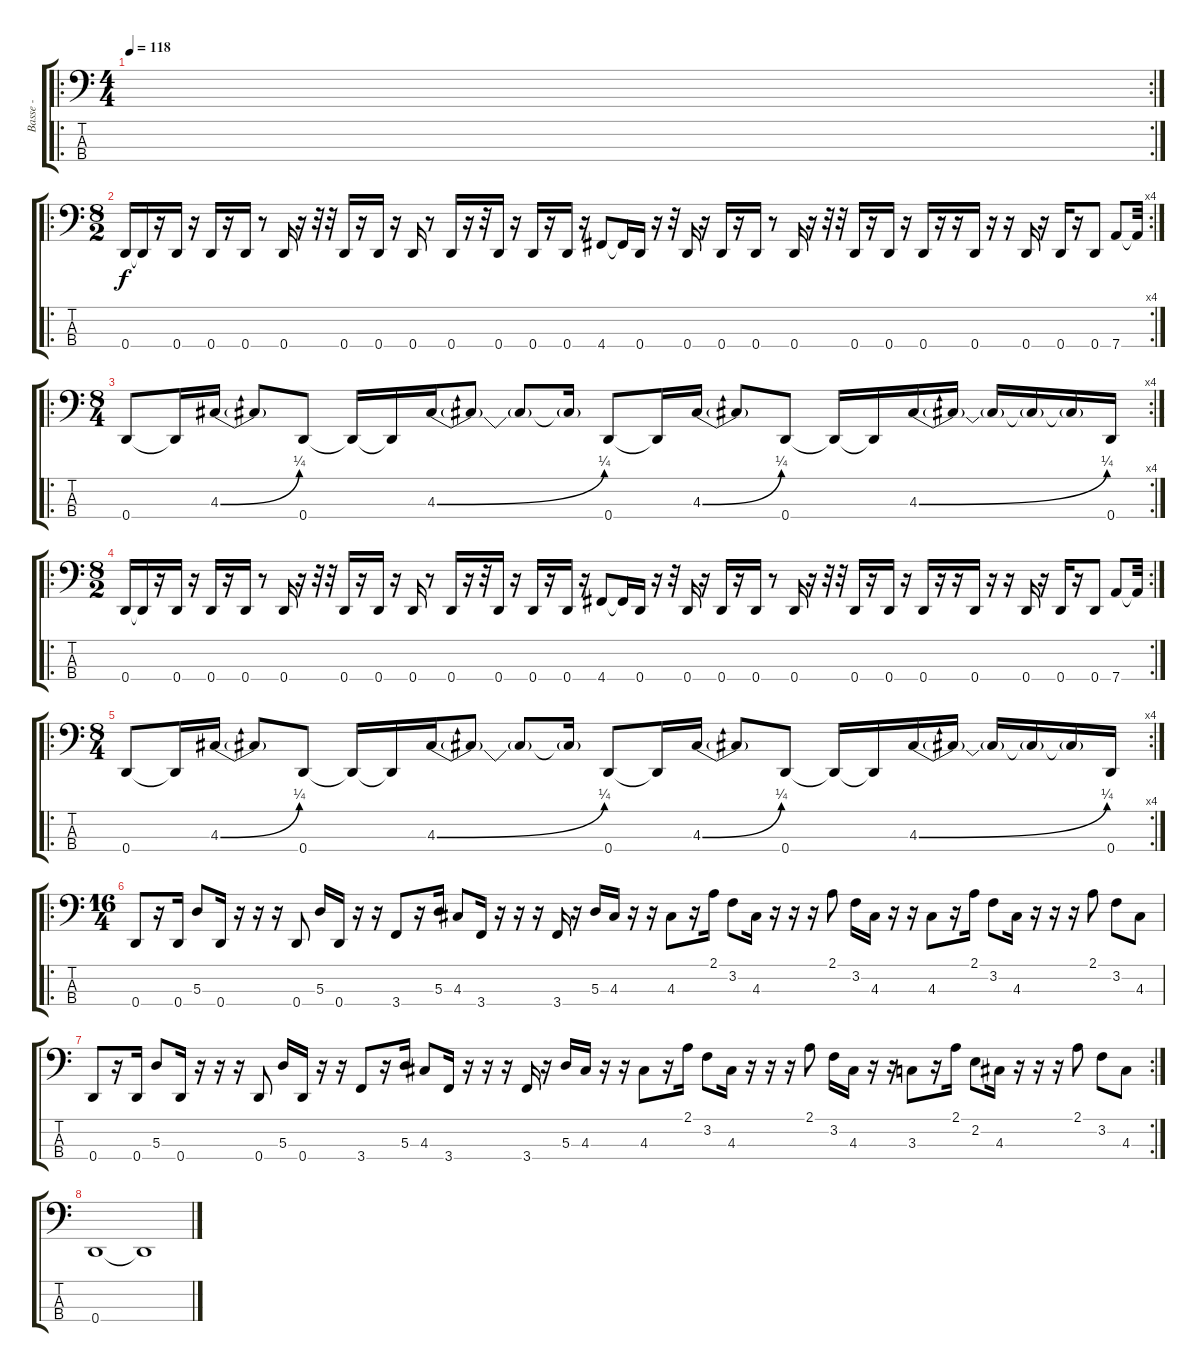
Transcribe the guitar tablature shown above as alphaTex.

\track ("Basse - " "Basse - ") {instrument electricbasspick}
\staff {score tabs}
\tuning (G2 D2 A1 D1) {hide}
\ro
\rc 2
\ts (4 4)
\tempo 118
\clef f4
\ks c
|
\ro
\rc 4
\ts (8 2)
0.4.16 0.4{t}.16 r.16 0.4.16 r.16 0.4.16 r.16 0.4.16 r.8 0.4.16 r.16 r.32 r.32 0.4.16 r.16 0.4.16 r.16 0.4.16 r.8 0.4.16 r.16 r.32 0.4.16 r.16 0.4.16 r.16 0.4.16 r.16 4.4.8 4.4{t}.16 0.4.16 r.16 r.32 0.4.16 r.16 0.4.16 r.16 0.4.16 r.8 0.4.16 r.16 r.32 r.32 0.4.16 r.16 0.4.16 r.16 0.4.16 r.16 r.16 0.4.16 r.16 r.16 0.4.16 r.16 0.4.16 r.16 0.4.8 7.4.8 7.4{t}.32 |
\ro
\rc 4
\ts (8 4)
0.4.8 0.4{t}.16 4.3{be (bend 0 0 60 1)}.16 4.3{t}.8 0.4.8 0.4{t}.16 0.4{t}.16 4.3{be (bend 0 0 60 1)}.16 4.3{t}.8 4.3{t}.8 4.3{t}.16 0.4.8 0.4{t}.16 4.3{be (bend 0 0 60 1)}.16 4.3{t}.8 0.4.8 0.4{t}.16 0.4{t}.16 4.3{be (bend 0 0 60 1)}.16 4.3{t}.16 4.3{t}.16 4.3{t}.16 4.3{t}.16 0.4.16 |
\ro
\rc 2
\ts (8 2)
0.4.16 0.4{t}.16 r.16 0.4.16 r.16 0.4.16 r.16 0.4.16 r.8 0.4.16 r.16 r.32 r.32 0.4.16 r.16 0.4.16 r.16 0.4.16 r.8 0.4.16 r.16 r.32 0.4.16 r.16 0.4.16 r.16 0.4.16 r.16 4.4.8 4.4{t}.16 0.4.16 r.16 r.32 0.4.16 r.16 0.4.16 r.16 0.4.16 r.8 0.4.16 r.16 r.32 r.32 0.4.16 r.16 0.4.16 r.16 0.4.16 r.16 r.16 0.4.16 r.16 r.16 0.4.16 r.16 0.4.16 r.16 0.4.8 7.4.8 7.4{t}.32 |
\ro
\rc 4
\ts (8 4)
0.4.8 0.4{t}.16 4.3{be (bend 0 0 60 1)}.16 4.3{t}.8 0.4.8 0.4{t}.16 0.4{t}.16 4.3{be (bend 0 0 60 1)}.16 4.3{t}.8 4.3{t}.8 4.3{t}.16 0.4.8 0.4{t}.16 4.3{be (bend 0 0 60 1)}.16 4.3{t}.8 0.4.8 0.4{t}.16 0.4{t}.16 4.3{be (bend 0 0 60 1)}.16 4.3{t}.16 4.3{t}.16 4.3{t}.16 4.3{t}.16 0.4.16 |
\ro
\ts (16 4)
0.4.8 r.16 0.4.16 5.3.8 0.4.16 r.16 r.16 r.16 0.4.8 5.3.16 0.4.16 r.16 r.16 3.4.8 r.16 5.3.16 4.3.8 3.4.16 r.16 r.16 r.16 3.4.16 r.16 5.3.16 4.3.16 r.16 r.16 4.3.8 r.16 2.1.16 3.2.8 4.3.16 r.16 r.16 r.16 2.1.8 3.2.16 4.3.16 r.16 r.16 4.3.8 r.16 2.1.16 3.2.8 4.3.16 r.16 r.16 r.16 2.1.8 3.2.8 4.3.8 |
\rc 2
0.4.8 r.16 0.4.16 5.3.8 0.4.16 r.16 r.16 r.16 0.4.8 5.3.16 0.4.16 r.16 r.16 3.4.8 r.16 5.3.16 4.3.8 3.4.16 r.16 r.16 r.16 3.4.16 r.16 5.3.16 4.3.16 r.16 r.16 4.3.8 r.16 2.1.16 3.2.8 4.3.16 r.16 r.16 r.16 2.1.8 3.2.16 4.3.16 r.16 r.16 3.3.8 r.16 2.1.16 2.2.8 4.3.16 r.16 r.16 r.16 2.1.8 3.2.8 4.3.8 |
0.4.1 0.4{t}.1
